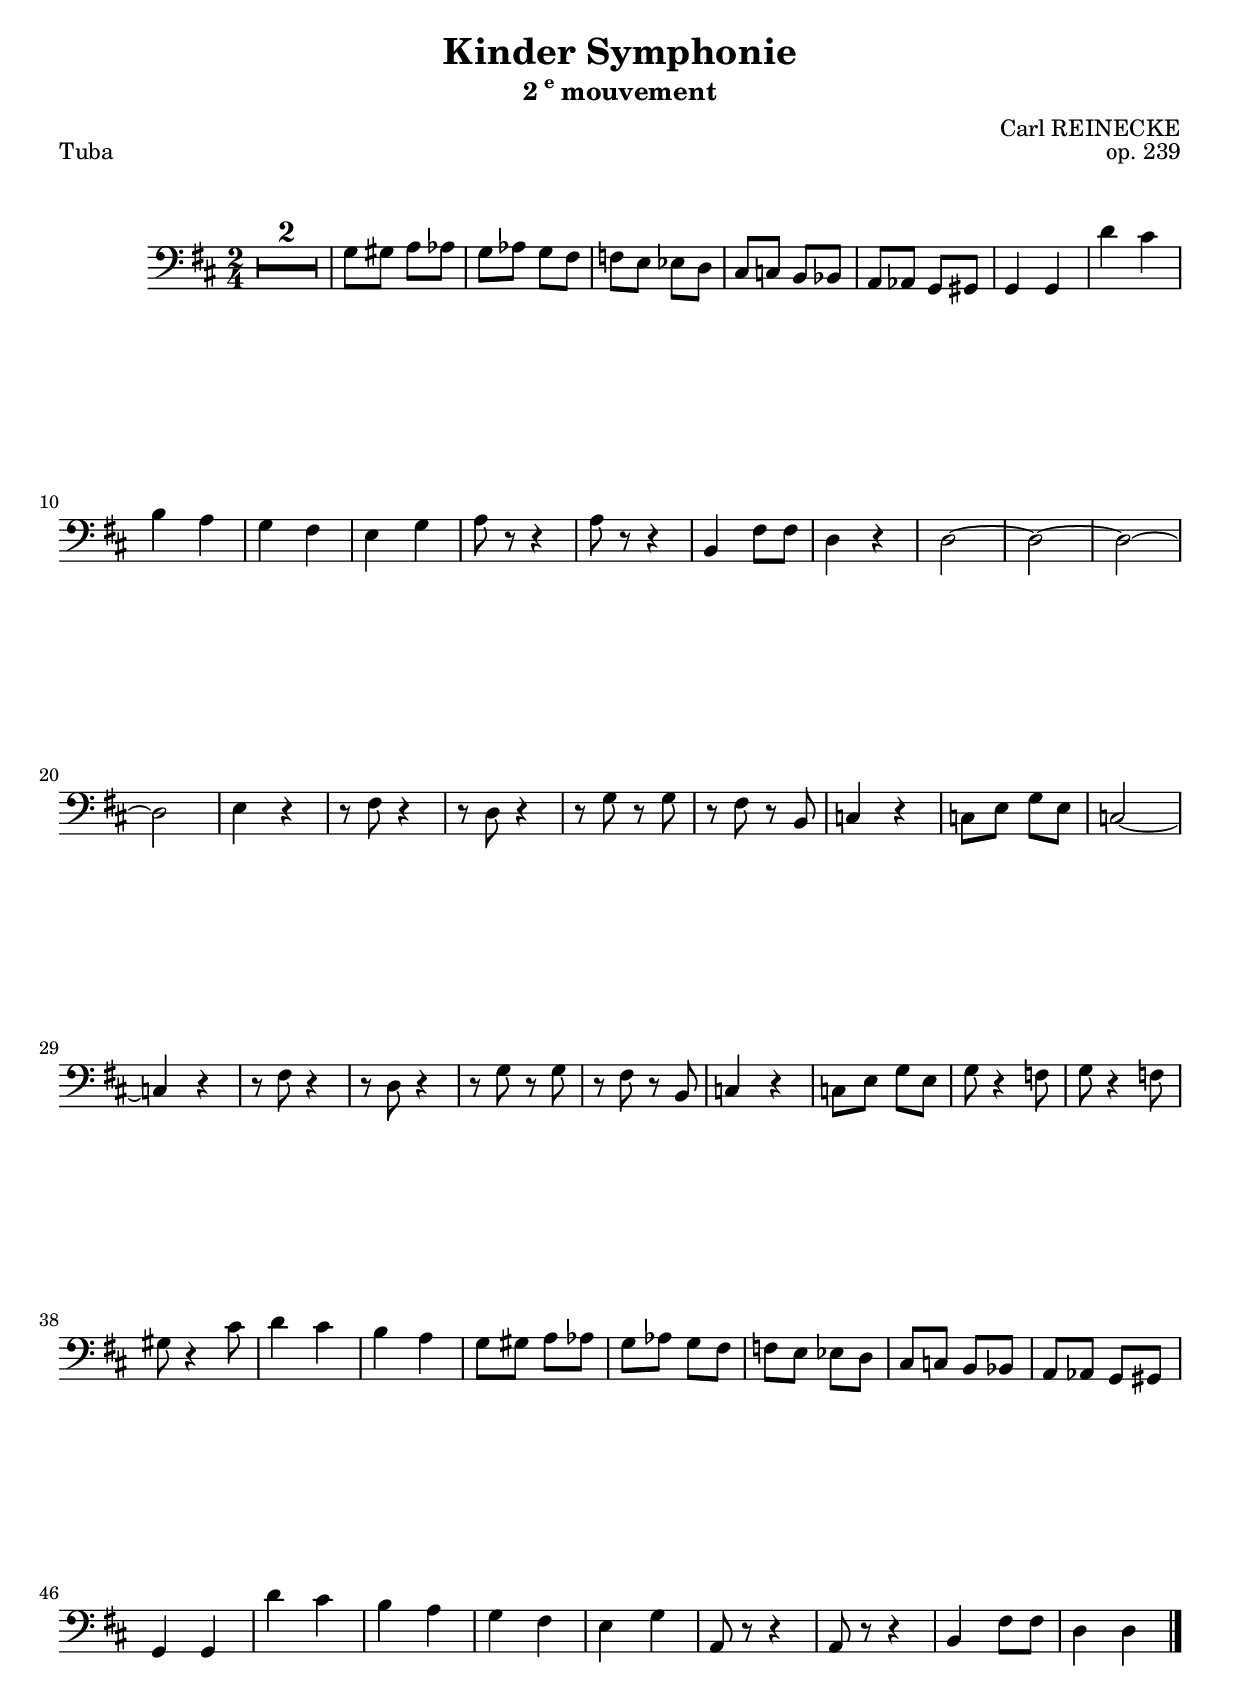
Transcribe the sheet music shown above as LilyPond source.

% Created on Wed Oct 21 20:51:23 CEST 2009
\version "2.13.3"

\include "header.ly"

staffTuba =  {
	\set Staff.instrumentName = "Tuba"
	\set Staff.shortInstrumentName = "tub."
	\set Staff.midiInstrument = "tuba"
\relative f {
\set Score.markFormatter = #format-mark-box-letters
 \set Score.skipBars = ##t
 \override MultiMeasureRest #'expand-limit = 1 	
    \clef "bass" \key c \major \time 2/4 R2*2 | % 3
    f8 [ fis8 ] g8 [ ges8 ] | % 4
    f8 [ ges8 ] f8 [ e8 ]  | % 5
    es8 [ d8 ] des8 [ c8 ] | % 6
    b8 [ bes8 ] a8 [ as8 ] | % 7
    g8 [ ges8 ] f8 [ fis8 ] | % 8
    f4 f4  | % 9
    c''4 b4 | \barNumberCheck #10
    a4 g4 | % 11
    f4 e4 | % 12
    d4 f4 | % 13
    g8 r8 r4 | % 14
    g8 r8 r4 | % 15
    a,4 e'8 [ e8 ]  | % 16
    c4 r4 | % 17
    c2 ~ | % 18
    c2 ~ | % 19
    c2 ~ | \barNumberCheck #20
    c2 | % 21
    d4 r4 | % 22
    r8 e8 r4 | % 23
    r8 c8 r4 | % 24
    r8 f8 r8 f8  | % 25
    r8 e8 r8 a,8 | % 26
    bes4 r4 | % 27
    bes8 [ d8 ] f8 [ d8 ] | % 28
    bes2 ~ | % 29
    bes4 r4 | \barNumberCheck #30
    r8 e8 r4 | % 31
    r8 c8 r4  | % 32
    r8 f8 r8 f8 | % 33
    r8 e8 r8 a,8 | % 34
    bes4 r4 | % 35
    bes8 [ d8 ] f8 [ d8 ] | % 36
    f8 r4 es8 | % 37
    f8 r4 es8 | % 38
    fis8 r4 b8  | % 39
    c4 b4 | \barNumberCheck #40
    a4 g4 | % 41
    f8 [ fis8 ] g8 [ ges8 ] | % 42
    f8 [ ges8 ] f8 [ e8 ] | % 43
    es8 [ d8 ] des8 [ c8 ] | % 44
    b8 [ bes8 ] a8 [ as8 ]  | % 45
    g8 [ ges8 ] f8 [ fis8 ] | % 46
    f4 f4 | % 47
    c''4 b4 | % 48
    a4 g4 | % 49
    f4 e4 | \barNumberCheck #50
    d4 f4  | % 51
    g,8 r8 r4 | % 52
    g8 r8 r4 | % 53
    a4 e'8 [ e8 ] | % 54
    c4 c4 \bar "|."
    }
    }


\book {
\paper {
#(set-paper-size "a4")	
ragged-last-bottom =##f
oddFooterMarkup = \markup {\fill-line {} }
}

\score { 
<< 
\new Staff \with { \remove Instrument_name_engraver } 
\transpose c d \staffTuba 
>> 
\header {
piece = "Tuba" 
	}  
} 
}
